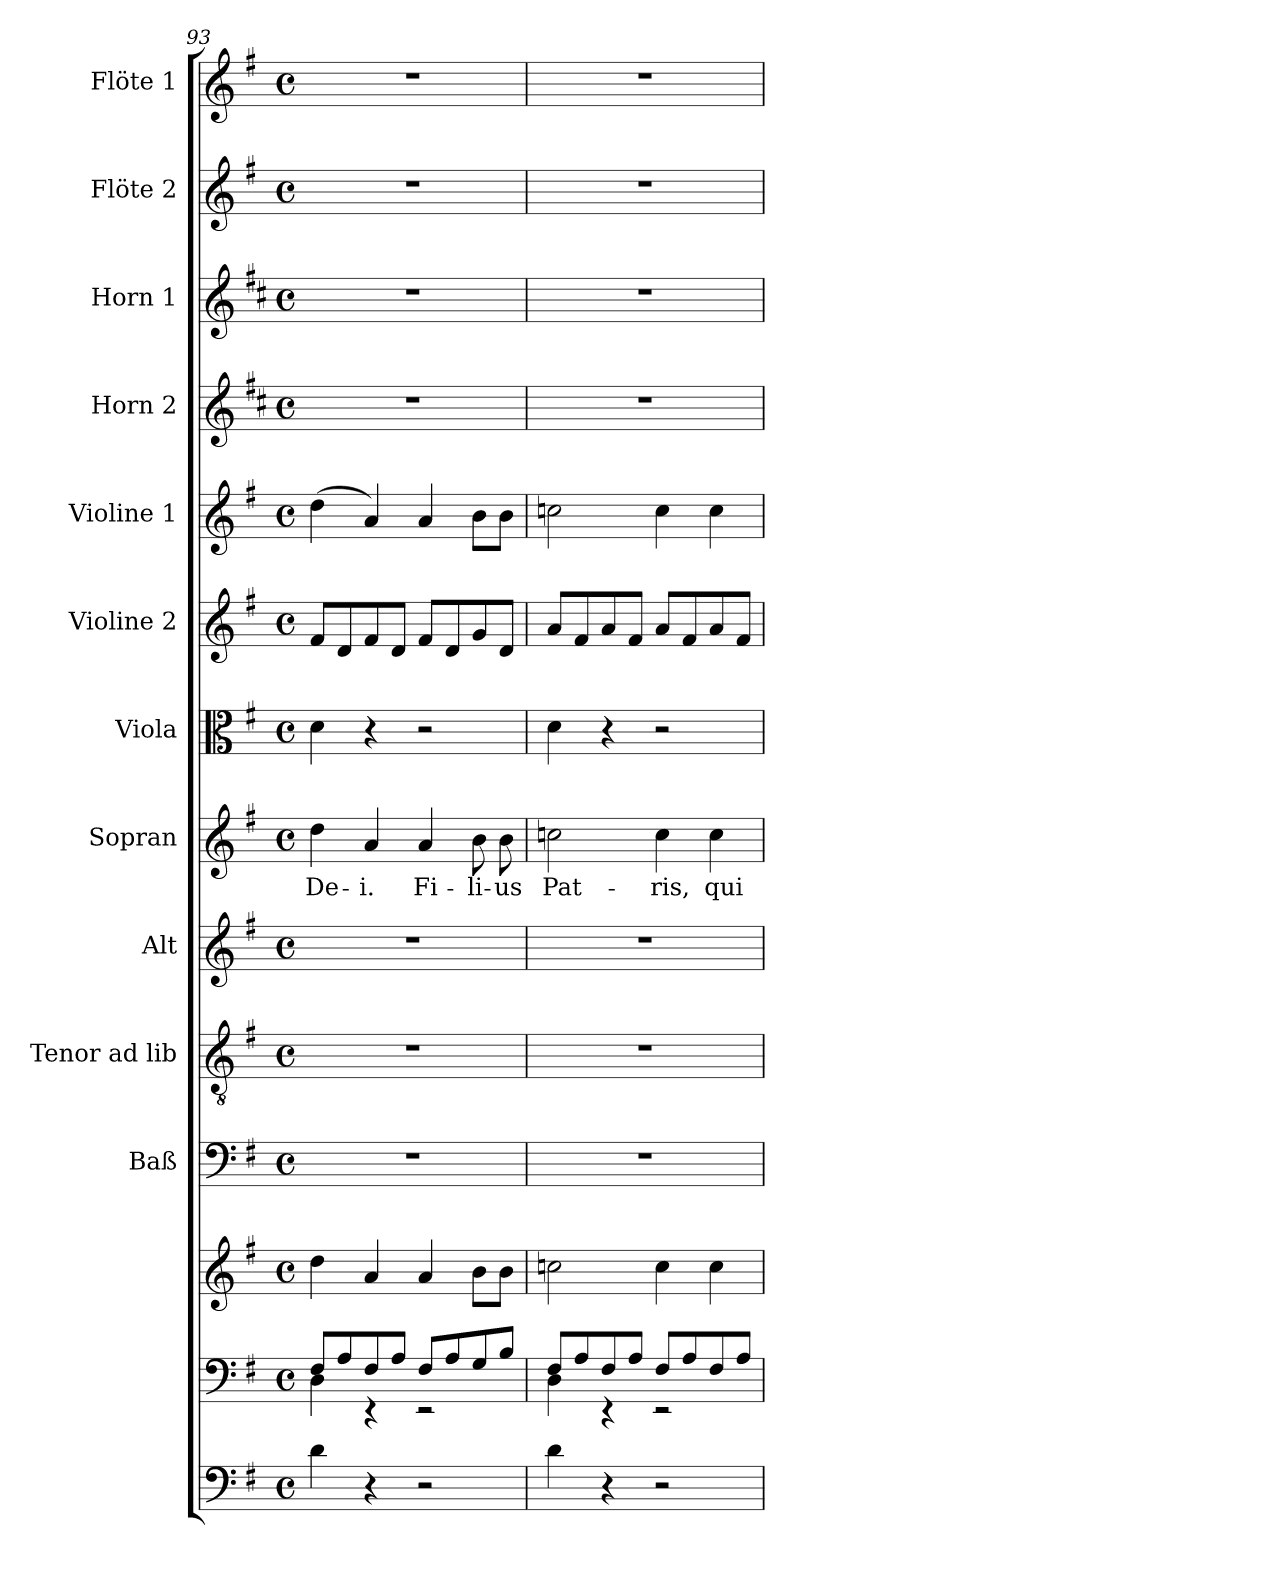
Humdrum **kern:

**kern	**kern	**kern	**kern	**kern	**kern	**kern	**text	**kern	**kern	**kern	**kern	**kern	**kern	**kern
*part13	*part12	*part12	*part11	*part10	*part9	*part8	*part8	*part7	*part6	*part5	*part4	*part3	*part2	*part1
*staff14	*staff13	*staff12	*staff11	*staff10	*staff9	*staff8	*staff8	*staff7	*staff6	*staff5	*staff4	*staff3	*staff2	*staff1
*	*	*	*I"Baß	*I"Tenor ad lib	*I"Alt	*I"Sopran	*	*I"Viola	*I"Violine 2	*I"Violine 1	*I"Horn 2	*I"Horn 1	*I"Flöte 2	*I"Flöte 1
*	*	*	*I'Baß	*I'Ten	*I'Alt	*I'Sop	*	*I'Vla.	*I'Vln. 2	*I'Vln. 1	*I'Hrn. 2	*I'Hrn. 1	*I'Fl. 2	*I'Fl. 1
!!LO:PB:g=z
*clefF4	*clefF4	*clefG2	*clefF4	*clefGv2	*clefG2	*clefG2	*	*clefC3	*clefG2	*clefG2	*clefG2	*clefG2	*clefG2	*clefG2
*ITrd7c12	*	*	*	*	*	*	*	*	*	*	*ITrd4c7	*ITrd4c7	*	*
*k[f#]	*k[f#]	*k[f#]	*k[f#]	*k[f#]	*k[f#]	*k[f#]	*	*k[f#]	*k[f#]	*k[f#]	*k[f#]	*k[f#]	*k[f#]	*k[f#]
*G:	*G:	*G:	*G:	*G:	*G:	*G:	*	*G:	*G:	*G:	*G:	*G:	*G:	*G:
*M4/4	*M4/4	*M4/4	*M4/4	*M4/4	*M4/4	*M4/4	*	*M4/4	*M4/4	*M4/4	*M4/4	*M4/4	*M4/4	*M4/4
*met(c)	*met(c)	*met(c)	*met(c)	*met(c)	*met(c)	*met(c)	*	*met(c)	*met(c)	*met(c)	*met(c)	*met(c)	*met(c)	*met(c)
=93	=93	=93	=93	=93	=93	=93	=93	=93	=93	=93	=93	=93	=93	=93
*	*^	*	*	*	*	*	*	*	*	*	*	*	*	*
!	!	!	!	!	!	!	!	!LO:LY:b	!	!	!	!	!	!	!
4D\	8F#/L	4D\	4dd\	1r	1r	1r	4dd\	De-	4d\	8f#/L	(>4dd\	1r	1r	1r	1r
.	8A/	.	.	.	.	.	.	.	.	8d/	.	.	.	.	.
!	!	!	!	!	!	!	!	!LO:LY:b	!	!	!	!	!	!	!
4r	8F#/	4rEE	4a/	.	.	.	4a/	-i.	4r	8f#/	4a/)	.	.	.	.
.	8A/J	.	.	.	.	.	.	.	.	8d/J	.	.	.	.	.
!	!	!	!	!	!	!	!	!LO:LY:b	!	!	!	!	!	!	!
2r	8F#/L	2rEE	4a/	.	.	.	4a/	Fi-	2r	8f#/L	4a/	.	.	.	.
.	8A/	.	.	.	.	.	.	.	.	8d/	.	.	.	.	.
!	!	!	!	!	!	!	!	!LO:LY:b	!	!	!	!	!	!	!
.	8G/	.	8b\L	.	.	.	8b\	-li-	.	8g/	8b\L	.	.	.	.
!	!	!	!	!	!	!	!	!LO:LY:b	!	!	!	!	!	!	!
.	8B/J	.	8b\J	.	.	.	8b\	-us	.	8d/J	8b\J	.	.	.	.
=94	=94	=94	=94	=94	=94	=94	=94	=94	=94	=94	=94	=94	=94	=94	=94
!	!	!	!	!	!	!	!	!LO:LY:b	!	!	!	!	!	!	!
4D\	8F#/L	4D\	2ccn\	1r	1r	1r	2ccn\	Pat-	4d\	8a/L	2ccn\	1r	1r	1r	1r
.	8A/	.	.	.	.	.	.	.	.	8f#/	.	.	.	.	.
4r	8F#/	4rEE	.	.	.	.	.	.	4r	8a/	.	.	.	.	.
.	8A/J	.	.	.	.	.	.	.	.	8f#/J	.	.	.	.	.
!	!	!	!	!	!	!	!	!LO:LY:b	!	!	!	!	!	!	!
2r	8F#/L	2rEE	4cc\	.	.	.	4cc\	-ris,	2r	8a/L	4cc\	.	.	.	.
.	8A/	.	.	.	.	.	.	.	.	8f#/	.	.	.	.	.
!	!	!	!	!	!	!	!	!LO:LY:b	!	!	!	!	!	!	!
.	8F#/	.	4cc\	.	.	.	4cc\	qui	.	8a/	4cc\	.	.	.	.
.	8A/J	.	.	.	.	.	.	.	.	8f#/J	.	.	.	.	.
*	*v	*v	*	*	*	*	*	*	*	*	*	*	*	*	*
=	=	=	=	=	=	=	=	=	=	=	=	=	=	=
*-	*-	*-	*-	*-	*-	*-	*-	*-	*-	*-	*-	*-	*-	*-
